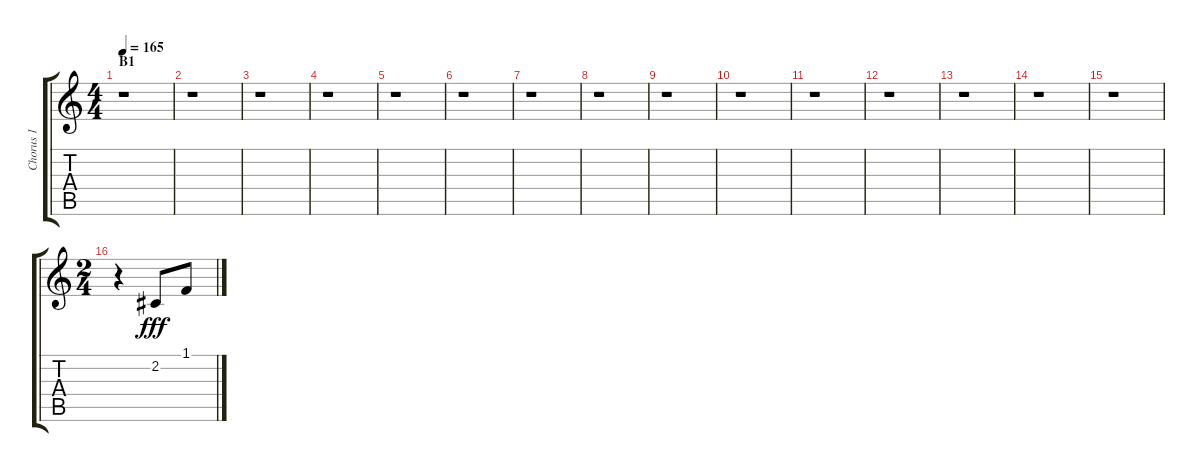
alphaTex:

\track ("Chorus 1" "Chorus 1") {instrument synthvoice}
\staff {score tabs}
\tuning (E4 B3 G3 D3 A2 E2) {hide}
\ts (4 4)
\section ("" "B1")
\tempo 165
\clef g2
\ks c
r.1{dy fff instrument synthvoice} |
r.1 |
r.1 |
r.1 |
r.1 |
r.1 |
r.1 |
r.1 |
r.1 |
r.1 |
r.1 |
r.1 |
r.1 |
r.1 |
r.1 |
\ts (2 4)
r.4 2.2.8 1.1.8
